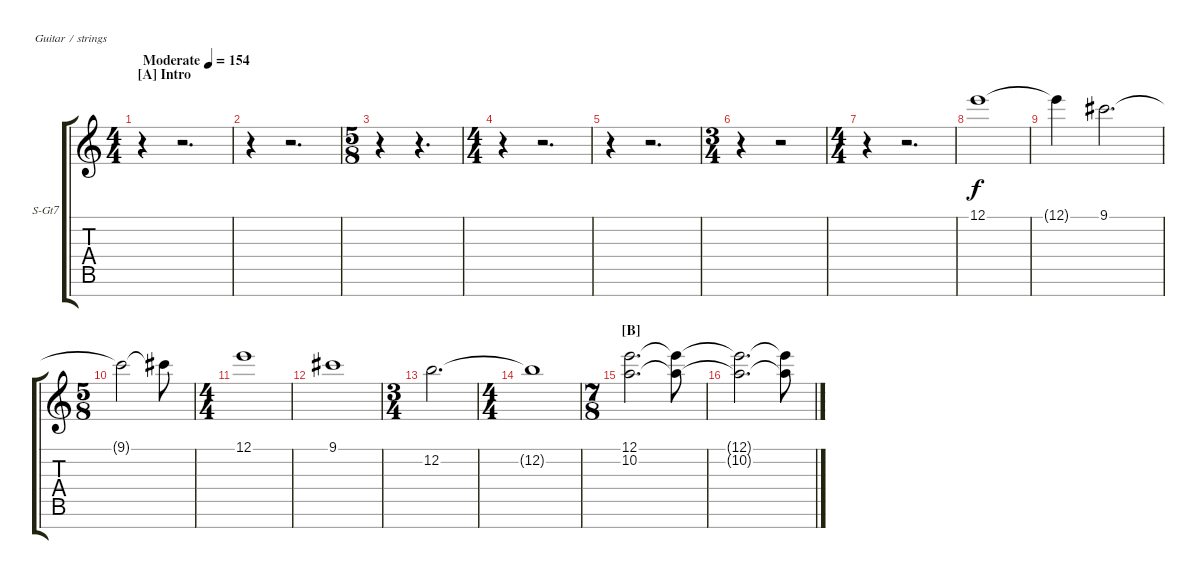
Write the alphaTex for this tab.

\bracketExtendMode groupsimilarinstruments
\firstSystemTrackNameOrientation horizontal
\otherSystemsTrackNameOrientation horizontal
\track ("Synth PAD" "S-Gt7") {instrument choiraahs}
\staff {score tabs}
\tuning (E4 B3 G3 D3 A2 E2 B1)
\displaytranspose 12
\ts (4 4)
\beaming (8 2 2 2 2)
\section ("A" "Intro")
\tempo (154 "Moderate")
\clef g2
\ks c
r.4{dy f instrument choiraahs} r.2{d} |
r.4 r.2{d} |
\ts (5 8)
\beaming (8 3 2)
r.4 r.4{d} |
\ts (4 4)
\beaming (8 2 2 2 2)
r.4 r.2{d} |
r.4 r.2{d} |
\ts (3 4)
\beaming (8 2 2 2)
r.4 r.2 |
\ts (4 4)
\beaming (8 2 2 2 2)
r.4 r.2{d} |
12.1.1 |
12.1{t}.4 9.1.2{d} |
\ts (5 8)
\beaming (8 2 2 2 2)
9.1{t}.2 9.1{t}.8 |
\ts (4 4)
\beaming (8 2 2 2 2)
12.1.1 |
9.1.1 |
\ts (3 4)
\beaming (8 2 2 2 2)
12.2.2{d} |
\ts (4 4)
\beaming (8 2 2 2 2)
12.2{t}.1 |
\ts (7 8)
\beaming (8 3 2 2)
\section ("B" "")
(12.1 10.2).2{d} (12.1{t} 10.2{t}).8 |
(12.1{t} 10.2{t}).2{d} (12.1{t} 10.2{t}).8
